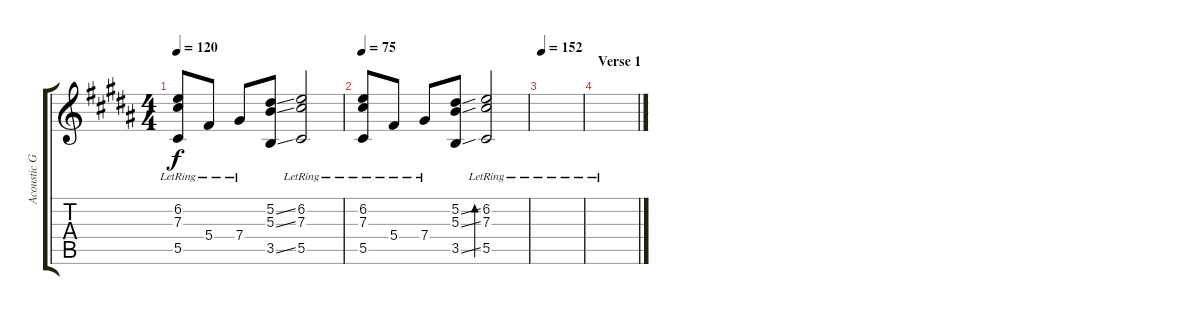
\track ("Acoustic Guitar I" "Acoustic G") {instrument acousticguitarsteel}
\staff {score tabs}
\tuning (Eb4 Bb3 Gb3 Db3 Ab2 Eb2) {hide}
\ts (4 4)
\tempo 120
\clef g2
\ks b
(6.2{lr} 7.3{lr} 5.5{lr}).8{dy f} 5.4{lr}.8 7.4{lr}.8 (5.2{ss} 5.3{ss} 3.5{ss}).8 (6.2{lr} 7.3{lr} 5.5{lr}).2 |
\tempo 75
(6.2{lr} 7.3{lr} 5.5{lr}).8 5.4{lr}.8 7.4{lr}.8 (5.2{ss} 5.3{ss} 3.5{ss}).8 (6.2{lr} 7.3{lr} 5.5{lr}).2{bd 480} |
\tempo 152
|
\section ("" "Verse 1")
